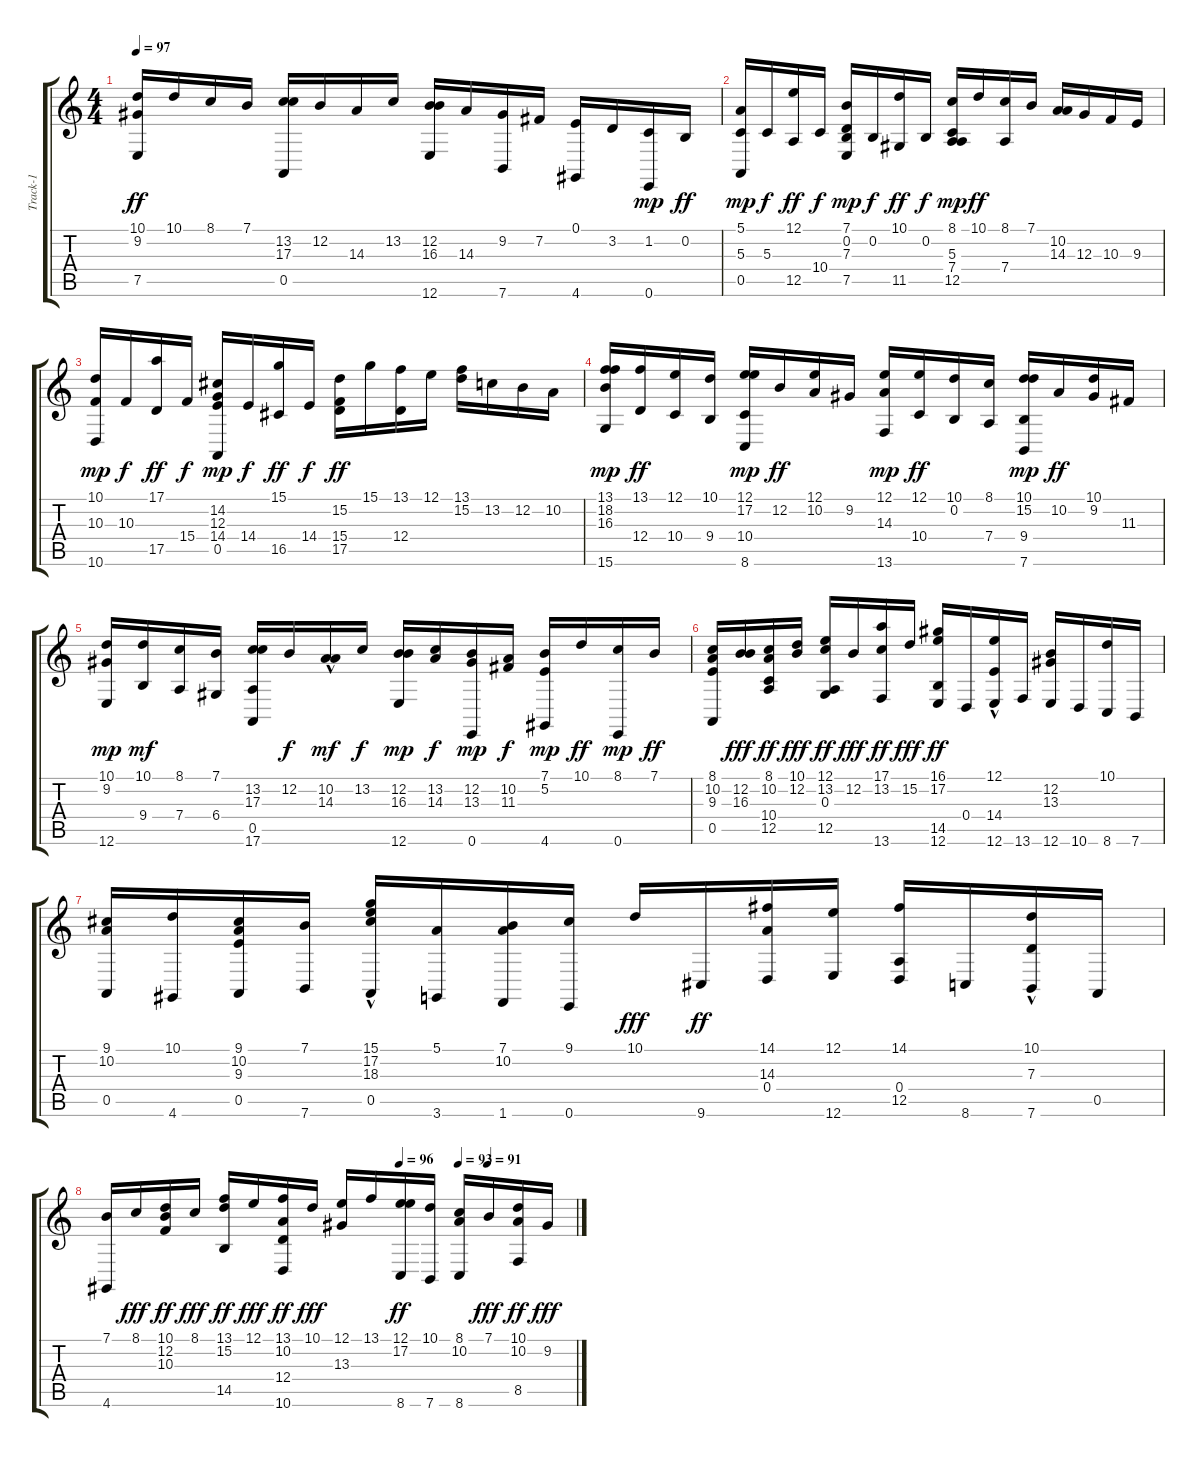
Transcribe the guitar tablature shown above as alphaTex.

\track ("Track-1" "Track-1") {instrument harpsichord}
\staff {score tabs}
\tuning (E4 B3 G3 D3 A2 E2) {hide}
\ts (4 4)
\tempo 97
\clef g2
\ks c
(10.1 9.2 7.5).16{dy ff} 10.1.16 8.1.16 7.1.16 (13.2 17.3 0.5).16 12.2.16 14.3.16 13.2.16 (12.2 16.3 12.6).16 14.3.16 (9.2 7.6).16 7.2.16 (0.1 4.6).16 3.2.16 (1.2 0.6).16{dy mp} 0.2.16{dy ff} |
(5.1 5.3 0.5).16{dy mp} 5.3.16{dy f} (12.1 12.5).16{dy ff} 10.4.16{dy f} (7.1 0.2 7.3 7.5).16{dy mp} 0.2.16{dy f} (10.1 11.5).16{dy ff} 0.2.16{dy f} (8.1 5.3 7.4 12.5).16{dy mp} 10.1.16{dy ff} (8.1 7.4).16 7.1.16 (10.2 14.3).16 12.3.16 10.3.16 9.3.16 |
(10.1 10.3 10.6).16{dy mp} 10.3.16{dy f} (17.1 17.5).16{dy ff} 15.4.16{dy f} (14.2 12.3 14.4 0.5).16{dy mp} 14.4.16{dy f} (15.1 16.5).16{dy ff} 14.4.16{dy f} (15.2 15.4 17.5).16{dy ff} 15.1.16 (13.1 12.4).16 12.1.16 (13.1 15.2).16 13.2.16 12.2.16 10.2.16 |
(13.1 18.2 16.3 15.6).16{dy mp} (13.1 12.4).16{dy ff} (12.1 10.4).16 (10.1 9.4).16 (12.1 17.2 10.4 8.6).16{dy mp} 12.2.16{dy ff} (12.1 10.2).16 9.2.16 (12.1 14.3 13.6).16{dy mp} (12.1 10.4).16{dy ff} (10.1 0.2).16 (8.1 7.4).16 (10.1 15.2 9.4 7.6).16{dy mp} 10.2.16{dy ff} (10.1 9.2).16 11.3.16 |
(10.1 9.2 12.6).16{dy mp} (10.1 9.4).16{dy mf} (8.1 7.4).16 (7.1 6.4).16 (13.2 17.3 0.5 17.6).16 12.2.16{dy f} (10.2{hac} 14.3{hac}).16{dy mf} 13.2.16{dy f} (12.2 16.3 12.6).16{dy mp} (13.2 14.3).16{dy f} (12.2 13.3 0.6).16{dy mp} (10.2 11.3).16{dy f} (7.1 5.2 4.6).16{dy mp} 10.1.16{dy ff} (8.1 0.6).16{dy mp} 7.1.16{dy ff} |
(8.1 10.2 9.3 0.5).16 (12.2 16.3).16{dy fff} (8.1 10.2 10.4 12.5).16{dy ff} (10.1 12.2).16{dy fff} (12.1 13.2 0.3 12.5).16{dy ff} 12.2.16{dy fff} (17.1 13.2 13.6).16{dy ff} 15.2.16{dy fff} (16.1 17.2 14.5 12.6).16{dy ff} 0.4.16 (12.1{hac} 14.4 12.6).16 13.6.16 (12.2 13.3 12.6).16 10.6.16 (10.1 8.6).16 7.6.16 |
(9.1 10.2 0.5).16 (10.1 4.6).16 (9.1 10.2 9.3 0.5).16 (7.1 7.6).16 (15.1{hac} 17.2 18.3 0.5).16 (5.1 3.6).16 (7.1 10.2 1.6).16 (9.1 0.6).16 10.1.16{dy fff} 9.6.16{dy ff} (14.1 14.3 0.4).16 (12.1 12.6).16 (14.1 0.4 12.5).16 8.6.16 (10.1{hac} 7.3 7.6).16 0.5.16 |
\tempo (96 0.625)
\tempo (93 0.75)
\tempo (91 0.8125)
(7.1 4.6).16 8.1.16{dy fff} (10.1 12.2 10.3).16{dy ff} 8.1.16{dy fff} (13.1 15.2 14.5).16{dy ff} 12.1.16{dy fff} (13.1 10.2 12.4 10.6).16{dy ff} 10.1.16{dy fff} (12.1 13.3).16 13.1.16 (12.1 17.2 8.6).16{dy ff} (10.1 7.6).16 (8.1 10.2 8.6).16 7.1.16{dy fff} (10.1 10.2 8.5).16{dy ff} 9.2.16{dy fff}
